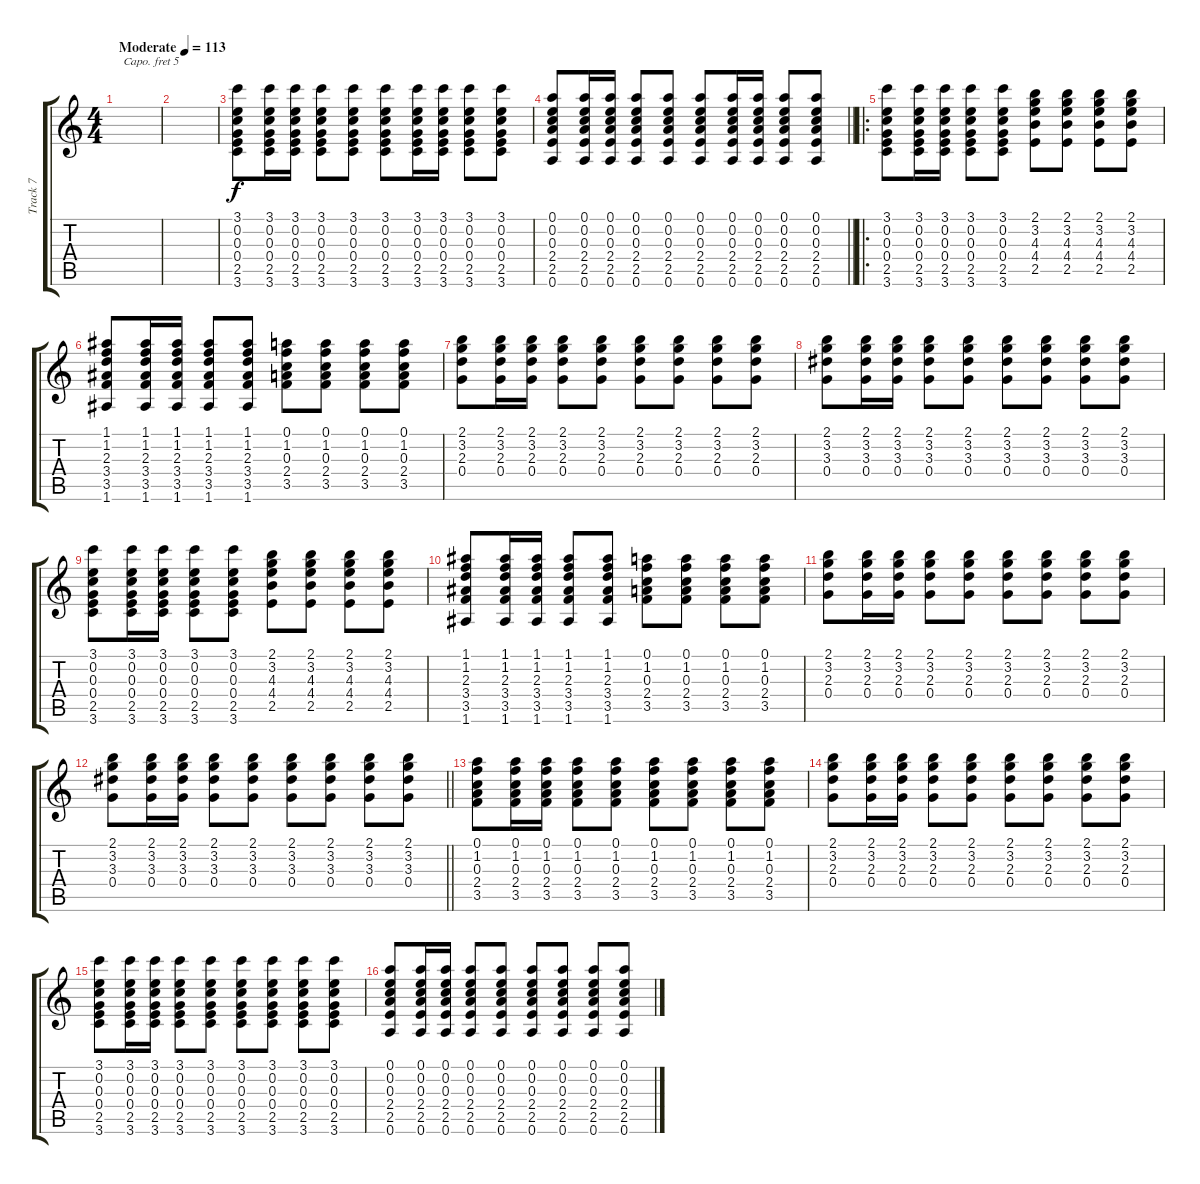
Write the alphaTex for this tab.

\track ("Track 7" "Track 7") {instrument acousticguitarsteel}
\staff {score tabs}
\capo 5
\tuning (E4 B3 G3 D3 A2 E2) {hide}
\ts (4 4)
\tempo (113 "Moderate")
\clef g2
\ks c
|
|
(3.1 0.2 0.3 0.4 2.5 3.6).8 (3.1 0.2 0.3 0.4 2.5 3.6).16 (3.1 0.2 0.3 0.4 2.5 3.6).16 (3.1 0.2 0.3 0.4 2.5 3.6).8 (3.1 0.2 0.3 0.4 2.5 3.6).8 (3.1 0.2 0.3 0.4 2.5 3.6).8 (3.1 0.2 0.3 0.4 2.5 3.6).16 (3.1 0.2 0.3 0.4 2.5 3.6).16 (3.1 0.2 0.3 0.4 2.5 3.6).8 (3.1 0.2 0.3 0.4 2.5 3.6).8 |
\barLineRight lightlight
(0.1 0.2 0.3 2.4 2.5 0.6).8 (0.1 0.2 0.3 2.4 2.5 0.6).16 (0.1 0.2 0.3 2.4 2.5 0.6).16 (0.1 0.2 0.3 2.4 2.5 0.6).8 (0.1 0.2 0.3 2.4 2.5 0.6).8 (0.1 0.2 0.3 2.4 2.5 0.6).8 (0.1 0.2 0.3 2.4 2.5 0.6).16 (0.1 0.2 0.3 2.4 2.5 0.6).16 (0.1 0.2 0.3 2.4 2.5 0.6).8 (0.1 0.2 0.3 2.4 2.5 0.6).8 |
\ro
(3.1 0.2 0.3 0.4 2.5 3.6).8 (3.1 0.2 0.3 0.4 2.5 3.6).16 (3.1 0.2 0.3 0.4 2.5 3.6).16 (3.1 0.2 0.3 0.4 2.5 3.6).8 (3.1 0.2 0.3 0.4 2.5 3.6).8 (2.1 3.2 4.3 4.4 2.5).8 (2.1 3.2 4.3 4.4 2.5).8 (2.1 3.2 4.3 4.4 2.5).8 (2.1 3.2 4.3 4.4 2.5).8 |
(1.1 1.2 2.3 3.4 3.5 1.6).8 (1.1 1.2 2.3 3.4 3.5 1.6).16 (1.1 1.2 2.3 3.4 3.5 1.6).16 (1.1 1.2 2.3 3.4 3.5 1.6).8 (1.1 1.2 2.3 3.4 3.5 1.6).8 (0.1 1.2 0.3 2.4 3.5).8 (0.1 1.2 0.3 2.4 3.5).8 (0.1 1.2 0.3 2.4 3.5).8 (0.1 1.2 0.3 2.4 3.5).8 |
(2.1 3.2 2.3 0.4).8 (2.1 3.2 2.3 0.4).16 (2.1 3.2 2.3 0.4).16 (2.1 3.2 2.3 0.4).8 (2.1 3.2 2.3 0.4).8 (2.1 3.2 2.3 0.4).8 (2.1 3.2 2.3 0.4).8 (2.1 3.2 2.3 0.4).8 (2.1 3.2 2.3 0.4).8 |
(2.1 3.2 3.3 0.4).8 (2.1 3.2 3.3 0.4).16 (2.1 3.2 3.3 0.4).16 (2.1 3.2 3.3 0.4).8 (2.1 3.2 3.3 0.4).8 (2.1 3.2 3.3 0.4).8 (2.1 3.2 3.3 0.4).8 (2.1 3.2 3.3 0.4).8 (2.1 3.2 3.3 0.4).8 |
(3.1 0.2 0.3 0.4 2.5 3.6).8 (3.1 0.2 0.3 0.4 2.5 3.6).16 (3.1 0.2 0.3 0.4 2.5 3.6).16 (3.1 0.2 0.3 0.4 2.5 3.6).8 (3.1 0.2 0.3 0.4 2.5 3.6).8 (2.1 3.2 4.3 4.4 2.5).8 (2.1 3.2 4.3 4.4 2.5).8 (2.1 3.2 4.3 4.4 2.5).8 (2.1 3.2 4.3 4.4 2.5).8 |
(1.1 1.2 2.3 3.4 3.5 1.6).8 (1.1 1.2 2.3 3.4 3.5 1.6).16 (1.1 1.2 2.3 3.4 3.5 1.6).16 (1.1 1.2 2.3 3.4 3.5 1.6).8 (1.1 1.2 2.3 3.4 3.5 1.6).8 (0.1 1.2 0.3 2.4 3.5).8 (0.1 1.2 0.3 2.4 3.5).8 (0.1 1.2 0.3 2.4 3.5).8 (0.1 1.2 0.3 2.4 3.5).8 |
(2.1 3.2 2.3 0.4).8 (2.1 3.2 2.3 0.4).16 (2.1 3.2 2.3 0.4).16 (2.1 3.2 2.3 0.4).8 (2.1 3.2 2.3 0.4).8 (2.1 3.2 2.3 0.4).8 (2.1 3.2 2.3 0.4).8 (2.1 3.2 2.3 0.4).8 (2.1 3.2 2.3 0.4).8 |
\barLineRight lightlight
(2.1 3.2 3.3 0.4).8 (2.1 3.2 3.3 0.4).16 (2.1 3.2 3.3 0.4).16 (2.1 3.2 3.3 0.4).8 (2.1 3.2 3.3 0.4).8 (2.1 3.2 3.3 0.4).8 (2.1 3.2 3.3 0.4).8 (2.1 3.2 3.3 0.4).8 (2.1 3.2 3.3 0.4).8 |
(0.1 1.2 0.3 2.4 3.5).8 (0.1 1.2 0.3 2.4 3.5).16 (0.1 1.2 0.3 2.4 3.5).16 (0.1 1.2 0.3 2.4 3.5).8 (0.1 1.2 0.3 2.4 3.5).8 (0.1 1.2 0.3 2.4 3.5).8 (0.1 1.2 0.3 2.4 3.5).8 (0.1 1.2 0.3 2.4 3.5).8 (0.1 1.2 0.3 2.4 3.5).8 |
(2.1 3.2 2.3 0.4).8 (2.1 3.2 2.3 0.4).16 (2.1 3.2 2.3 0.4).16 (2.1 3.2 2.3 0.4).8 (2.1 3.2 2.3 0.4).8 (2.1 3.2 2.3 0.4).8 (2.1 3.2 2.3 0.4).8 (2.1 3.2 2.3 0.4).8 (2.1 3.2 2.3 0.4).8 |
(3.1 0.2 0.3 0.4 2.5 3.6).8 (3.1 0.2 0.3 0.4 2.5 3.6).16 (3.1 0.2 0.3 0.4 2.5 3.6).16 (3.1 0.2 0.3 0.4 2.5 3.6).8 (3.1 0.2 0.3 0.4 2.5 3.6).8 (3.1 0.2 0.3 0.4 2.5 3.6).8 (3.1 0.2 0.3 0.4 2.5 3.6).8 (3.1 0.2 0.3 0.4 2.5 3.6).8 (3.1 0.2 0.3 0.4 2.5 3.6).8 |
(0.1 0.2 0.3 2.4 2.5 0.6).8 (0.1 0.2 0.3 2.4 2.5 0.6).16 (0.1 0.2 0.3 2.4 2.5 0.6).16 (0.1 0.2 0.3 2.4 2.5 0.6).8 (0.1 0.2 0.3 2.4 2.5 0.6).8 (0.1 0.2 0.3 2.4 2.5 0.6).8 (0.1 0.2 0.3 2.4 2.5 0.6).8 (0.1 0.2 0.3 2.4 2.5 0.6).8 (0.1 0.2 0.3 2.4 2.5 0.6).8
